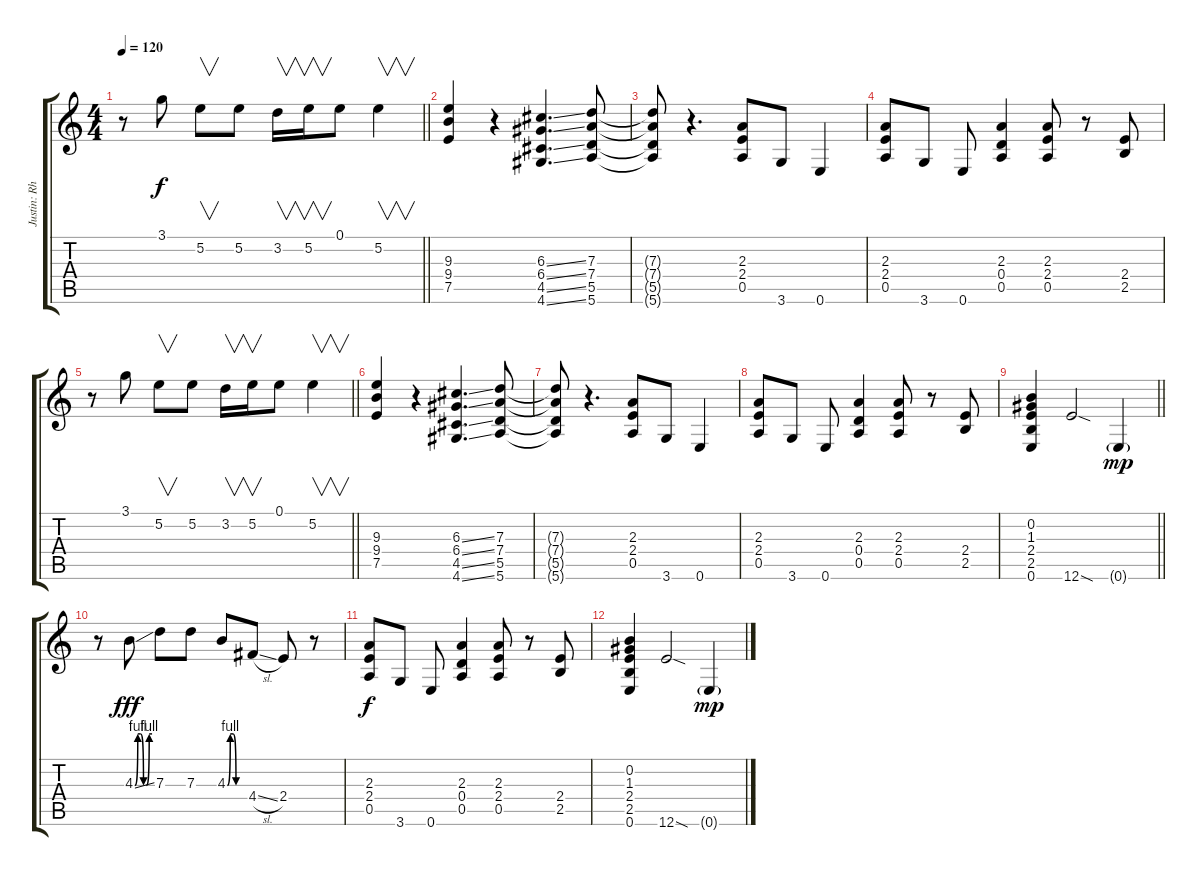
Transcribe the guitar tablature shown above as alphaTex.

\track ("Justin: Rhythm And Solo Guitar" "Justin: Rh") {instrument distortionguitar}
\staff {score tabs}
\tuning (E4 B3 G3 D3 A2 E2) {hide}
\ts (4 4)
\tempo 120
\clef g2
\barLineRight lightlight
\ks c
r.8{dy f} 3.1.8 5.2.8{v} 5.2.8 3.2.16{v} 5.2.16{v} 0.1.8 5.2.4{v} |
(9.3 9.4 7.5).4 r.4 (6.3{ss} 6.4{ss} 4.5{ss} 4.6{ss}).4{d} (7.3 7.4 5.5 5.6).8 |
(7.3{t} 7.4{t} 5.5{t} 5.6{t}).8 r.4{d} (2.3 2.4 0.5).8 3.6.8 0.6.4 |
(2.3 2.4 0.5).8 3.6.8 0.6.8 (2.3 0.4 0.5).4 (2.3 2.4 0.5).8 r.8 (2.4 2.5).8 |
\barLineRight lightlight
r.8 3.1.8 5.2.8{v} 5.2.8 3.2.16{v} 5.2.16{v} 0.1.8 5.2.4{v} |
(9.3 9.4 7.5).4 r.4 (6.3{ss} 6.4{ss} 4.5{ss} 4.6{ss}).4{d} (7.3 7.4 5.5 5.6).8 |
(7.3{t} 7.4{t} 5.5{t} 5.6{t}).8 r.4{d} (2.3 2.4 0.5).8 3.6.8 0.6.4 |
(2.3 2.4 0.5).8 3.6.8 0.6.8 (2.3 0.4 0.5).4 (2.3 2.4 0.5).8 r.8 (2.4 2.5).8 |
\barLineRight lightlight
(0.2 1.3 2.4 2.5 0.6).4 12.6{sod}.2 0.6{g}.4{dy mp} |
r.8 4.3{be (custom 0 0 10 4 20 4 30 0 40 0 50 4 60 4) ss}.8{dy fff volume 4} 7.3.8 7.3.8 4.3{be (custom 0 0 10 4 20 4 30 0 60 0)}.8 4.4{sl}.8 2.4.8 r.8 |
(2.3 2.4 0.5).8{dy f volume 13} 3.6.8 0.6.8 (2.3 0.4 0.5).4 (2.3 2.4 0.5).8 r.8 (2.4 2.5).8 |
(0.2 1.3 2.4 2.5 0.6).4 12.6{sod}.2 0.6{g}.4{dy mp}
